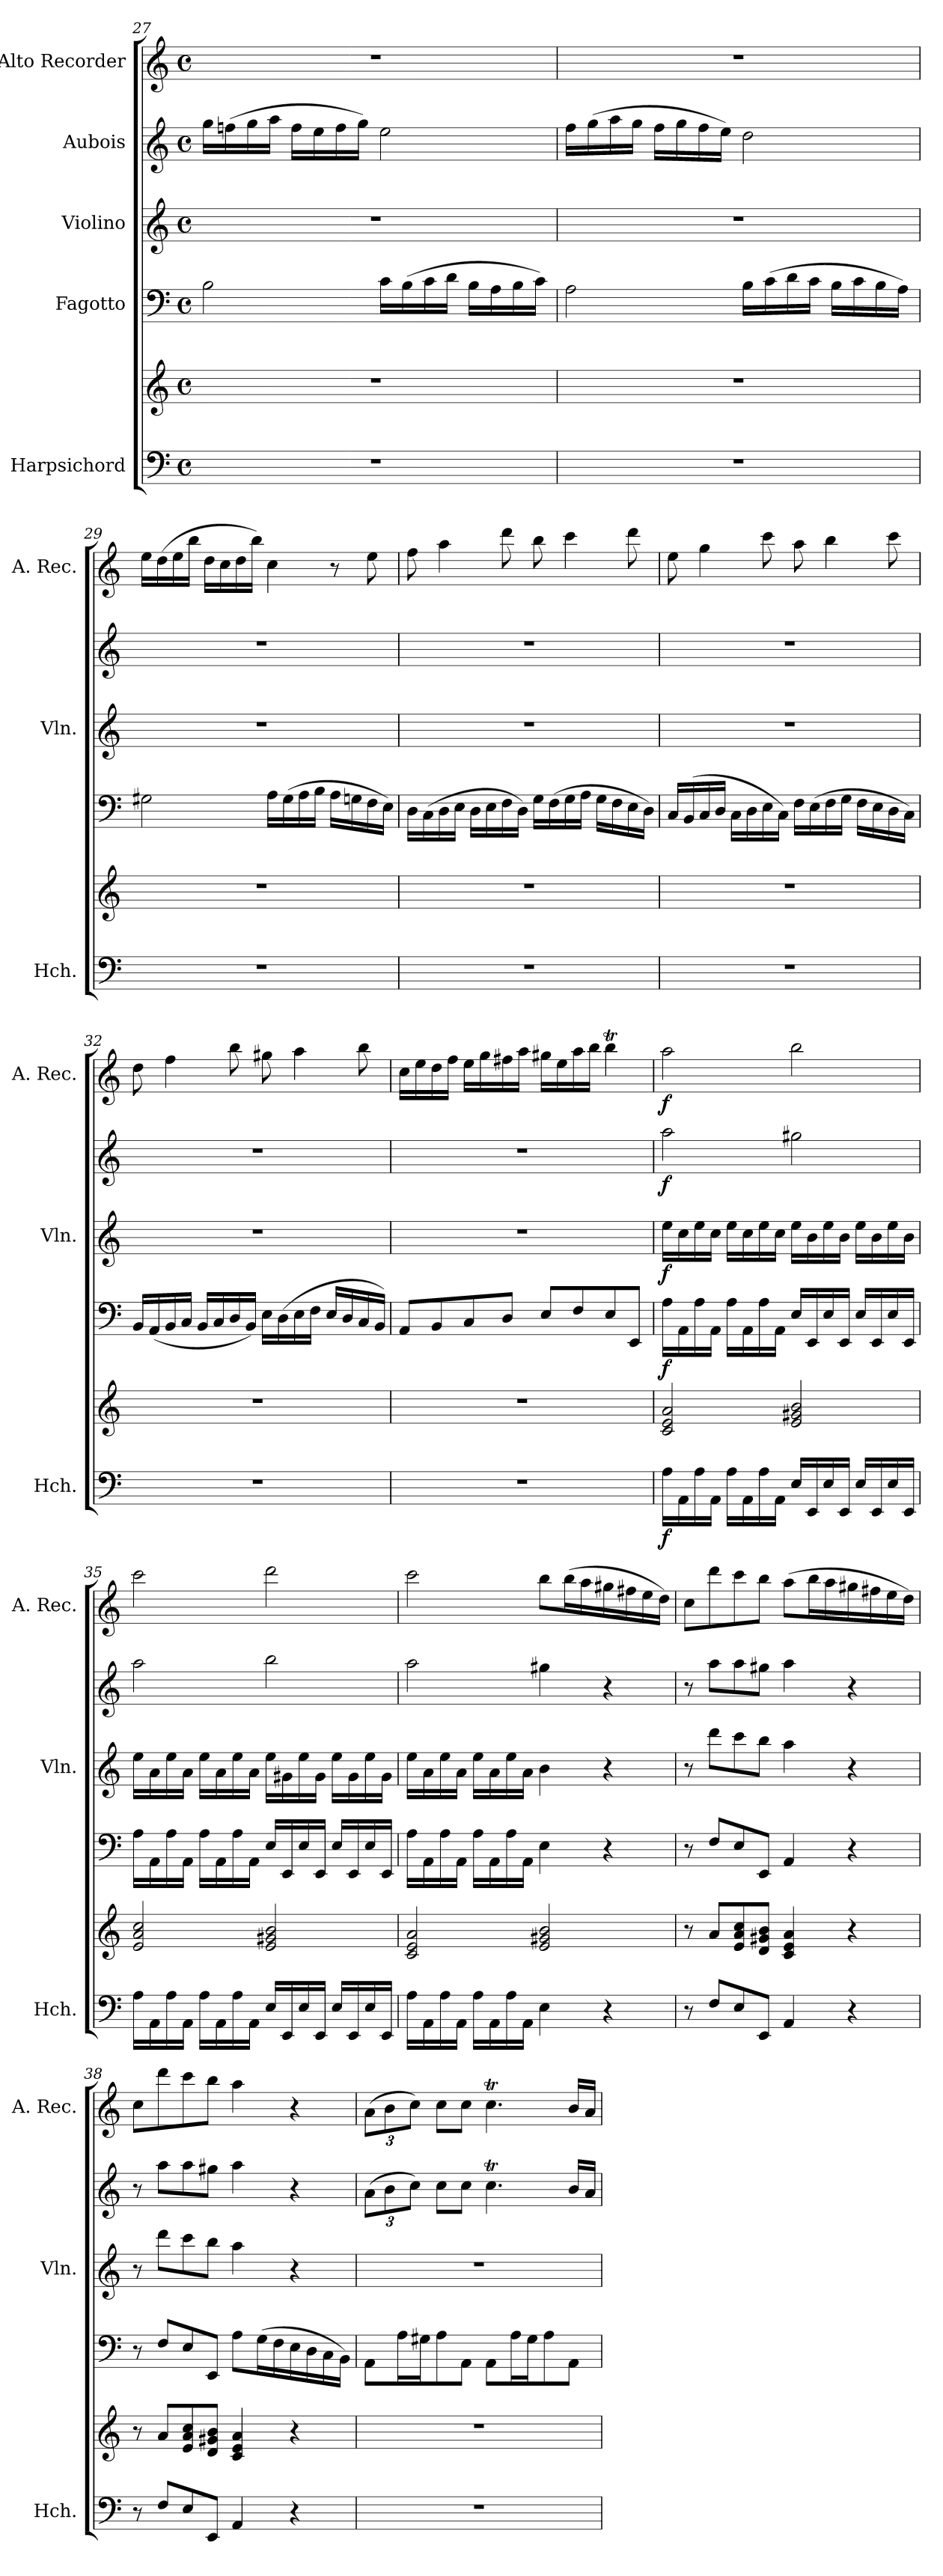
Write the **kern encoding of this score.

**kern	**kern	**dynam	**kern	**dynam	**kern	**dynam	**kern	**dynam	**kern	**dynam
*part5	*part5	*part5	*part4	*part4	*part3	*part3	*part2	*part2	*part1	*part1
*staff6	*staff5	*staff5/6	*staff4	*staff4	*staff3	*staff3	*staff2	*staff2	*staff1	*staff1
*I"Harpsichord	*	*	*I"Fagotto	*	*I"Violino	*	*I"Aubois	*	*I"Alto Recorder	*
*I'Hch.	*	*	*	*	*I'Vln.	*	*	*	*I'A. Rec.	*
!!LO:LB:g=z
*clefF4	*clefG2	*	*clefF4	*	*clefG2	*	*clefG2	*	*clefG2	*
*k[]	*k[]	*	*k[]	*	*k[]	*	*k[]	*	*k[]	*
*M4/4	*M4/4	*	*M4/4	*	*M4/4	*	*M4/4	*	*M4/4	*
*met(c)	*met(c)	*	*met(c)	*	*met(c)	*	*met(c)	*	*met(c)	*
=27	=27	=27	=27	=27	=27	=27	=27	=27	=27	=27
1r	1r	.	2B\	.	1r	.	16gg\LL	.	1r	.
.	.	.	.	.	.	.	(16ffn\	.	.	.
.	.	.	.	.	.	.	16gg\	.	.	.
.	.	.	.	.	.	.	16aa\JJ	.	.	.
.	.	.	.	.	.	.	16ff\LL	.	.	.
.	.	.	.	.	.	.	16ee\	.	.	.
.	.	.	.	.	.	.	16ff\	.	.	.
.	.	.	.	.	.	.	16gg\JJ)	.	.	.
.	.	.	16c\LL	.	.	.	2ee\	.	.	.
.	.	.	(16B\	.	.	.	.	.	.	.
.	.	.	16c\	.	.	.	.	.	.	.
.	.	.	16d\JJ	.	.	.	.	.	.	.
.	.	.	16B\LL	.	.	.	.	.	.	.
.	.	.	16A\	.	.	.	.	.	.	.
.	.	.	16B\	.	.	.	.	.	.	.
.	.	.	16c\JJ)	.	.	.	.	.	.	.
=28	=28	=28	=28	=28	=28	=28	=28	=28	=28	=28
1r	1r	.	2A\	.	1r	.	16ff\LL	.	1r	.
.	.	.	.	.	.	.	(16gg\	.	.	.
.	.	.	.	.	.	.	16aa\	.	.	.
.	.	.	.	.	.	.	16gg\JJ	.	.	.
.	.	.	.	.	.	.	16ff\LL	.	.	.
.	.	.	.	.	.	.	16gg\	.	.	.
.	.	.	.	.	.	.	16ff\	.	.	.
.	.	.	.	.	.	.	16ee\JJ)	.	.	.
.	.	.	16B\LL	.	.	.	2dd\	.	.	.
.	.	.	(16c\	.	.	.	.	.	.	.
.	.	.	16d\	.	.	.	.	.	.	.
.	.	.	16c\JJ	.	.	.	.	.	.	.
.	.	.	16B\LL	.	.	.	.	.	.	.
.	.	.	16c\	.	.	.	.	.	.	.
.	.	.	16B\	.	.	.	.	.	.	.
.	.	.	16A\JJ)	.	.	.	.	.	.	.
=29	=29	=29	=29	=29	=29	=29	=29	=29	=29	=29
1r	1r	.	2G#X\	.	1r	.	1r	.	16ee\LL	.
.	.	.	.	.	.	.	.	.	(16dd\	.
.	.	.	.	.	.	.	.	.	16ee\	.
.	.	.	.	.	.	.	.	.	16bb\JJ	.
.	.	.	.	.	.	.	.	.	16dd\LL	.
.	.	.	.	.	.	.	.	.	16cc\	.
.	.	.	.	.	.	.	.	.	16dd\	.
.	.	.	.	.	.	.	.	.	16bb\JJ)	.
.	.	.	16A\LL	.	.	.	.	.	4cc\	.
.	.	.	(16G#\	.	.	.	.	.	.	.
.	.	.	16A\	.	.	.	.	.	.	.
.	.	.	16B\JJ	.	.	.	.	.	.	.
.	.	.	16A\LL	.	.	.	.	.	8r	.
.	.	.	16Gn\	.	.	.	.	.	.	.
.	.	.	16F\	.	.	.	.	.	8ee\	.
.	.	.	16E\JJ)	.	.	.	.	.	.	.
=30	=30	=30	=30	=30	=30	=30	=30	=30	=30	=30
1r	1r	.	16D\LL	.	1r	.	1r	.	8ff\	.
.	.	.	(16C\	.	.	.	.	.	.	.
.	.	.	16D\	.	.	.	.	.	4aa\	.
.	.	.	16E\JJ	.	.	.	.	.	.	.
.	.	.	16D\LL	.	.	.	.	.	.	.
.	.	.	16E\	.	.	.	.	.	.	.
.	.	.	16F\	.	.	.	.	.	8ddd\	.
.	.	.	16D\JJ)	.	.	.	.	.	.	.
.	.	.	16G\LL	.	.	.	.	.	8bb\	.
.	.	.	(16F\	.	.	.	.	.	.	.
.	.	.	16G\	.	.	.	.	.	4ccc\	.
.	.	.	16A\JJ	.	.	.	.	.	.	.
.	.	.	16G\LL	.	.	.	.	.	.	.
.	.	.	16F\	.	.	.	.	.	.	.
.	.	.	16E\	.	.	.	.	.	8ddd\	.
.	.	.	16D\JJ)	.	.	.	.	.	.	.
=31	=31	=31	=31	=31	=31	=31	=31	=31	=31	=31
1r	1r	.	16C/LL	.	1r	.	1r	.	8ee\	.
.	.	.	(16BB/	.	.	.	.	.	.	.
.	.	.	16C/	.	.	.	.	.	4gg\	.
.	.	.	16D/JJ	.	.	.	.	.	.	.
.	.	.	16C\LL	.	.	.	.	.	.	.
.	.	.	16D\	.	.	.	.	.	.	.
.	.	.	16E\	.	.	.	.	.	8ccc\	.
.	.	.	16C\JJ)	.	.	.	.	.	.	.
.	.	.	16F\LL	.	.	.	.	.	8aa\	.
.	.	.	(16E\	.	.	.	.	.	.	.
.	.	.	16F\	.	.	.	.	.	4bb\	.
.	.	.	16G\JJ	.	.	.	.	.	.	.
.	.	.	16F\LL	.	.	.	.	.	.	.
.	.	.	16E\	.	.	.	.	.	.	.
.	.	.	16D\	.	.	.	.	.	8ccc\	.
.	.	.	16C\JJ)	.	.	.	.	.	.	.
!!LO:LB:g=z
=32	=32	=32	=32	=32	=32	=32	=32	=32	=32	=32
1r	1r	.	16BB/LL	.	1r	.	1r	.	8dd\	.
.	.	.	(16AA/	.	.	.	.	.	.	.
.	.	.	16BB/	.	.	.	.	.	4ff\	.
.	.	.	16C/JJ	.	.	.	.	.	.	.
.	.	.	16BB/LL	.	.	.	.	.	.	.
.	.	.	16C/	.	.	.	.	.	.	.
.	.	.	16D/	.	.	.	.	.	8bb\	.
.	.	.	16BB/JJ)	.	.	.	.	.	.	.
.	.	.	16E\LL	.	.	.	.	.	8gg#X\	.
.	.	.	(16D\	.	.	.	.	.	.	.
.	.	.	16E\	.	.	.	.	.	4aa\	.
.	.	.	16F\JJ	.	.	.	.	.	.	.
.	.	.	16E/LL	.	.	.	.	.	.	.
.	.	.	16D/	.	.	.	.	.	.	.
.	.	.	16C/	.	.	.	.	.	8bb\	.
.	.	.	16BB/JJ)	.	.	.	.	.	.	.
=33	=33	=33	=33	=33	=33	=33	=33	=33	=33	=33
1r	1r	.	8AA/L	.	1r	.	1r	.	16cc\LL	.
.	.	.	.	.	.	.	.	.	16ee\	.
.	.	.	8BB/	.	.	.	.	.	16dd\	.
.	.	.	.	.	.	.	.	.	16ff\JJ	.
.	.	.	8C/	.	.	.	.	.	16ee\LL	.
.	.	.	.	.	.	.	.	.	16gg\	.
.	.	.	8D/J	.	.	.	.	.	16ff#X\	.
.	.	.	.	.	.	.	.	.	16aa\JJ	.
.	.	.	8E/L	.	.	.	.	.	16gg#X\LL	.
.	.	.	.	.	.	.	.	.	16ee\	.
.	.	.	8F/	.	.	.	.	.	16aa\	.
.	.	.	.	.	.	.	.	.	16bb\JJ	.
.	.	.	8E/	.	.	.	.	.	4bbt\	.
.	.	.	8EE/J	.	.	.	.	.	.	.
=34	=34	=34	=34	=34	=34	=34	=34	=34	=34	=34
!	!	!LO:DY:b=2	!	!LO:DY:b	!	!LO:DY:b	!	!LO:DY:b	!	!LO:DY:b
16A\LL	2c/ 2e/ 2a/	f	16A\LL	f	16ee\LL	f	2aa\	f	2aa\	f
16AA\	.	.	16AA\	.	16cc\	.	.	.	.	.
16A\	.	.	16A\	.	16ee\	.	.	.	.	.
16AA\JJ	.	.	16AA\JJ	.	16cc\JJ	.	.	.	.	.
16A\LL	.	.	16A\LL	.	16ee\LL	.	.	.	.	.
16AA\	.	.	16AA\	.	16cc\	.	.	.	.	.
16A\	.	.	16A\	.	16ee\	.	.	.	.	.
16AA\JJ	.	.	16AA\JJ	.	16cc\JJ	.	.	.	.	.
16E/LL	2e/ 2g#X/ 2b/	.	16E/LL	.	16ee\LL	.	2gg#X\	.	2bb\	.
16EE/	.	.	16EE/	.	16b\	.	.	.	.	.
16E/	.	.	16E/	.	16ee\	.	.	.	.	.
16EE/JJ	.	.	16EE/JJ	.	16b\JJ	.	.	.	.	.
16E/LL	.	.	16E/LL	.	16ee\LL	.	.	.	.	.
16EE/	.	.	16EE/	.	16b\	.	.	.	.	.
16E/	.	.	16E/	.	16ee\	.	.	.	.	.
16EE/JJ	.	.	16EE/JJ	.	16b\JJ	.	.	.	.	.
=35	=35	=35	=35	=35	=35	=35	=35	=35	=35	=35
16A\LL	2e/ 2a/ 2cc/	.	16A\LL	.	16ee\LL	.	2aa\	.	2ccc\	.
16AA\	.	.	16AA\	.	16a\	.	.	.	.	.
16A\	.	.	16A\	.	16ee\	.	.	.	.	.
16AA\JJ	.	.	16AA\JJ	.	16a\JJ	.	.	.	.	.
16A\LL	.	.	16A\LL	.	16ee\LL	.	.	.	.	.
16AA\	.	.	16AA\	.	16a\	.	.	.	.	.
16A\	.	.	16A\	.	16ee\	.	.	.	.	.
16AA\JJ	.	.	16AA\JJ	.	16a\JJ	.	.	.	.	.
16E/LL	2e/ 2g#X/ 2b/	.	16E/LL	.	16ee\LL	.	2bb\	.	2ddd\	.
16EE/	.	.	16EE/	.	16g#X\	.	.	.	.	.
16E/	.	.	16E/	.	16ee\	.	.	.	.	.
16EE/JJ	.	.	16EE/JJ	.	16g#\JJ	.	.	.	.	.
16E/LL	.	.	16E/LL	.	16ee\LL	.	.	.	.	.
16EE/	.	.	16EE/	.	16g#\	.	.	.	.	.
16E/	.	.	16E/	.	16ee\	.	.	.	.	.
16EE/JJ	.	.	16EE/JJ	.	16g#\JJ	.	.	.	.	.
=36	=36	=36	=36	=36	=36	=36	=36	=36	=36	=36
16A\LL	2c/ 2e/ 2a/	.	16A\LL	.	16ee\LL	.	2aa\	.	2ccc\	.
16AA\	.	.	16AA\	.	16a\	.	.	.	.	.
16A\	.	.	16A\	.	16ee\	.	.	.	.	.
16AA\JJ	.	.	16AA\JJ	.	16a\JJ	.	.	.	.	.
16A\LL	.	.	16A\LL	.	16ee\LL	.	.	.	.	.
16AA\	.	.	16AA\	.	16a\	.	.	.	.	.
16A\	.	.	16A\	.	16ee\	.	.	.	.	.
16AA\JJ	.	.	16AA\JJ	.	16a\JJ	.	.	.	.	.
4E\	2e/ 2g#X/ 2b/	.	4E\	.	4b\	.	4gg#X\	.	8bb\L	.
.	.	.	.	.	.	.	.	.	(>16bb\L	.
.	.	.	.	.	.	.	.	.	16aa\	.
4r	.	.	4r	.	4r	.	4r	.	16gg#X\	.
.	.	.	.	.	.	.	.	.	16ff#X\	.
.	.	.	.	.	.	.	.	.	16ee\	.
.	.	.	.	.	.	.	.	.	16dd\JJ)	.
!!LO:LB:g=z
=37	=37	=37	=37	=37	=37	=37	=37	=37	=37	=37
8r	8r	.	8r	.	8r	.	8r	.	8cc\L	.
8F/L	8a/L	.	8F/L	.	8ddd\L	.	8aa\L	.	8ddd\	.
8E/	8e/ 8a/ 8cc/	.	8E/	.	8ccc\	.	8aa\	.	8ccc\	.
8EE/J	8d/ 8g#X/ 8b/J	.	8EE/J	.	8bb\J	.	8gg#X\J	.	8bb\J	.
4AA/	4c/ 4e/ 4a/	.	4AA/	.	4aa\	.	4aa\	.	(>8aa\L	.
.	.	.	.	.	.	.	.	.	16bb\L	.
.	.	.	.	.	.	.	.	.	16aa\	.
4r	4r	.	4r	.	4r	.	4r	.	16gg#X\	.
.	.	.	.	.	.	.	.	.	16ff#X\	.
.	.	.	.	.	.	.	.	.	16ee\	.
.	.	.	.	.	.	.	.	.	16dd\JJ)	.
=38	=38	=38	=38	=38	=38	=38	=38	=38	=38	=38
8r	8r	.	8r	.	8r	.	8r	.	8cc\L	.
8F/L	8a/L	.	8F/L	.	8ddd\L	.	8aa\L	.	8ddd\	.
8E/	8e/ 8a/ 8cc/	.	8E/	.	8ccc\	.	8aa\	.	8ccc\	.
8EE/J	8d/ 8g#X/ 8b/J	.	8EE/J	.	8bb\J	.	8gg#X\J	.	8bb\J	.
4AA/	4c/ 4e/ 4a/	.	8A\L	.	4aa\	.	4aa\	.	4aa\	.
.	.	.	(16G\L	.	.	.	.	.	.	.
.	.	.	16F\	.	.	.	.	.	.	.
4r	4r	.	16E\	.	4r	.	4r	.	4r	.
.	.	.	16D\	.	.	.	.	.	.	.
.	.	.	16C\	.	.	.	.	.	.	.
.	.	.	16BB\JJ)	.	.	.	.	.	.	.
=39	=39	=39	=39	=39	=39	=39	=39	=39	=39	=39
*	*	*	*	*	*	*	*Xbrackettup	*	*Xbrackettup	*
1r	1r	.	8AA\L	.	1r	.	(12a\L	.	(12a\L	.
.	.	.	.	.	.	.	12b\	.	12b\	.
.	.	.	16A\L	.	.	.	.	.	.	.
.	.	.	.	.	.	.	12cc\J)	.	12cc\J)	.
.	.	.	16G#X\J	.	.	.	.	.	.	.
.	.	.	8A\	.	.	.	8cc\L	.	8cc\L	.
.	.	.	8AA\J	.	.	.	8cc\J	.	8cc\J	.
.	.	.	8AA\L	.	.	.	4.ccT\	.	4.ccT\	.
.	.	.	16A\L	.	.	.	.	.	.	.
.	.	.	16G#\J	.	.	.	.	.	.	.
.	.	.	8A\	.	.	.	.	.	.	.
.	.	.	8AA\J	.	.	.	16b/LL	.	16b/LL	.
.	.	.	.	.	.	.	16a/JJ	.	16a/JJ	.
=	=	=	=	=	=	=	=	=	=	=
*-	*-	*-	*-	*-	*-	*-	*-	*-	*-	*-
